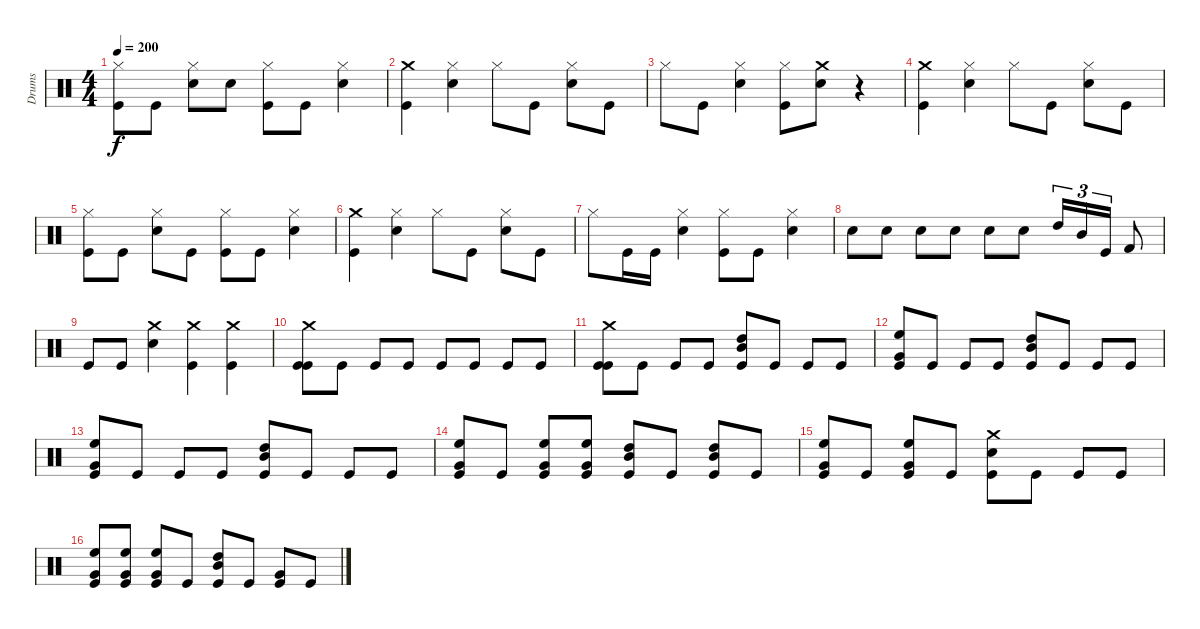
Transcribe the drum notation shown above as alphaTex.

\track ("Drums" "Drums") {instrument percussion}
\staff {score}
\articulation defaults
\ts (4 4)
\tempo 200
\clef neutral
\ks c
("Hi-Hat (closed)" "Kick (hit)").8{dy f} "Kick (hit)".8 ("Snare (hit) 2" "Hi-Hat (closed)").8 "Snare (hit) 2".8 ("Hi-Hat (closed)" "Kick (hit)").8 "Kick (hit)".8 ("Snare (hit) 2" "Hi-Hat (closed)").4 |
("Kick (hit)" "Crash medium (hit)").4 ("Hi-Hat (closed)" "Snare (hit) 2").4 "Hi-Hat (closed)".8 "Kick (hit)".8 ("Snare (hit) 2" "Hi-Hat (closed)").8 "Kick (hit)".8 |
"Hi-Hat (closed)".8 "Kick (hit)".8 ("Snare (hit) 2" "Hi-Hat (closed)").4 ("Kick (hit)" "Hi-Hat (closed)").8 ("Snare (hit) 2" "Crash medium (hit)").8 r.4 |
("Kick (hit)" "Crash medium (hit)").4 ("Hi-Hat (closed)" "Snare (hit) 2").4 "Hi-Hat (closed)".8 "Kick (hit)".8 ("Snare (hit) 2" "Hi-Hat (closed)").8 "Kick (hit)".8 |
("Kick (hit)" "Hi-Hat (closed)").8 "Kick (hit)".8 ("Snare (hit) 2" "Hi-Hat (closed)").8 "Kick (hit)".8 ("Kick (hit)" "Hi-Hat (closed)").8 "Kick (hit)".8 ("Snare (hit) 2" "Hi-Hat (closed)").4 |
("Kick (hit)" "Crash medium (hit)").4 ("Hi-Hat (closed)" "Snare (hit) 2").4 "Hi-Hat (closed)".8 "Kick (hit)".8 ("Snare (hit) 2" "Hi-Hat (closed)").8 "Kick (hit)".8 |
"Hi-Hat (closed)".8 "Kick (hit)".16 "Kick (hit)".16 ("Snare (hit) 2" "Hi-Hat (closed)").4 ("Kick (hit)" "Hi-Hat (closed)").8 "Kick (hit)".8 ("Snare (hit) 2" "Hi-Hat (closed)").4 |
"Snare (hit) 2".8 "Snare (hit) 2".8 "Snare (hit) 2".8 "Snare (hit) 2".8 "Snare (hit) 2".8 "Snare (hit) 2".8 "High Tom (hit)".16{tu (3 2)} "Mid Tom (hit)".16{tu (3 2)} "Kick (hit)".16{tu (3 2)} "Kick (hit) 2".8 |
"Kick (hit)".8 "Kick (hit)".8 ("Snare (hit) 2" "Crash medium (hit)").4 ("Kick (hit)" "Crash medium (hit)").4 ("Kick (hit)" "Crash medium (hit)").4 |
("Crash medium (hit)" "Kick (hit)" "Kick (hit)").8 "Kick (hit)".8 "Kick (hit)".8 "Kick (hit)".8 "Kick (hit)".8 "Kick (hit)".8 "Kick (hit)".8 "Kick (hit)".8 |
("Kick (hit)" "Crash medium (hit)" "Kick (hit)").8 "Kick (hit)".8 "Kick (hit)".8 "Kick (hit)".8 ("High Tom (hit)" "Mid Tom (hit)" "Kick (hit)").8 "Kick (hit)".8 "Kick (hit)".8 "Kick (hit)".8 |
("Very Low Tom (hit)" "High Floor Tom (hit)" "Kick (hit)").8 "Kick (hit)".8 "Kick (hit)".8 "Kick (hit)".8 ("Mid Tom (hit)" "High Tom (hit)" "Kick (hit)").8 "Kick (hit)".8 "Kick (hit)".8 "Kick (hit)".8 |
("Very Low Tom (hit)" "High Floor Tom (hit)" "Kick (hit)").8 "Kick (hit)".8 "Kick (hit)".8 "Kick (hit)".8 ("Mid Tom (hit)" "High Tom (hit)" "Kick (hit)").8 "Kick (hit)".8 "Kick (hit)".8 "Kick (hit)".8 |
("High Floor Tom (hit)" "Very Low Tom (hit)" "Kick (hit)").8 "Kick (hit)".8 ("High Floor Tom (hit)" "Very Low Tom (hit)" "Kick (hit)").8 ("High Floor Tom (hit)" "Very Low Tom (hit)" "Kick (hit)").8 ("Mid Tom (hit)" "High Tom (hit)" "Kick (hit)").8 "Kick (hit)".8 ("Mid Tom (hit)" "High Tom (hit)" "Kick (hit)").8 "Kick (hit)".8 |
("Very Low Tom (hit)" "High Floor Tom (hit)" "Kick (hit)").8 "Kick (hit)".8 ("Very Low Tom (hit)" "High Floor Tom (hit)" "Kick (hit)").8 "Kick (hit)".8 ("Crash medium (hit)" "Snare (hit) 2" "Kick (hit)").8 "Kick (hit)".8 "Kick (hit)".8 "Kick (hit)".8 |
("Very Low Tom (hit)" "High Floor Tom (hit)" "Kick (hit)").8 ("Very Low Tom (hit)" "High Floor Tom (hit)" "Kick (hit)").8 ("Very Low Tom (hit)" "High Floor Tom (hit)" "Kick (hit)").8 "Kick (hit)".8 ("Mid Tom (hit)" "High Tom (hit)" "Kick (hit)").8 "Kick (hit)".8 ("Very Low Tom (hit)" "Kick (hit)").8 "Kick (hit)".8
